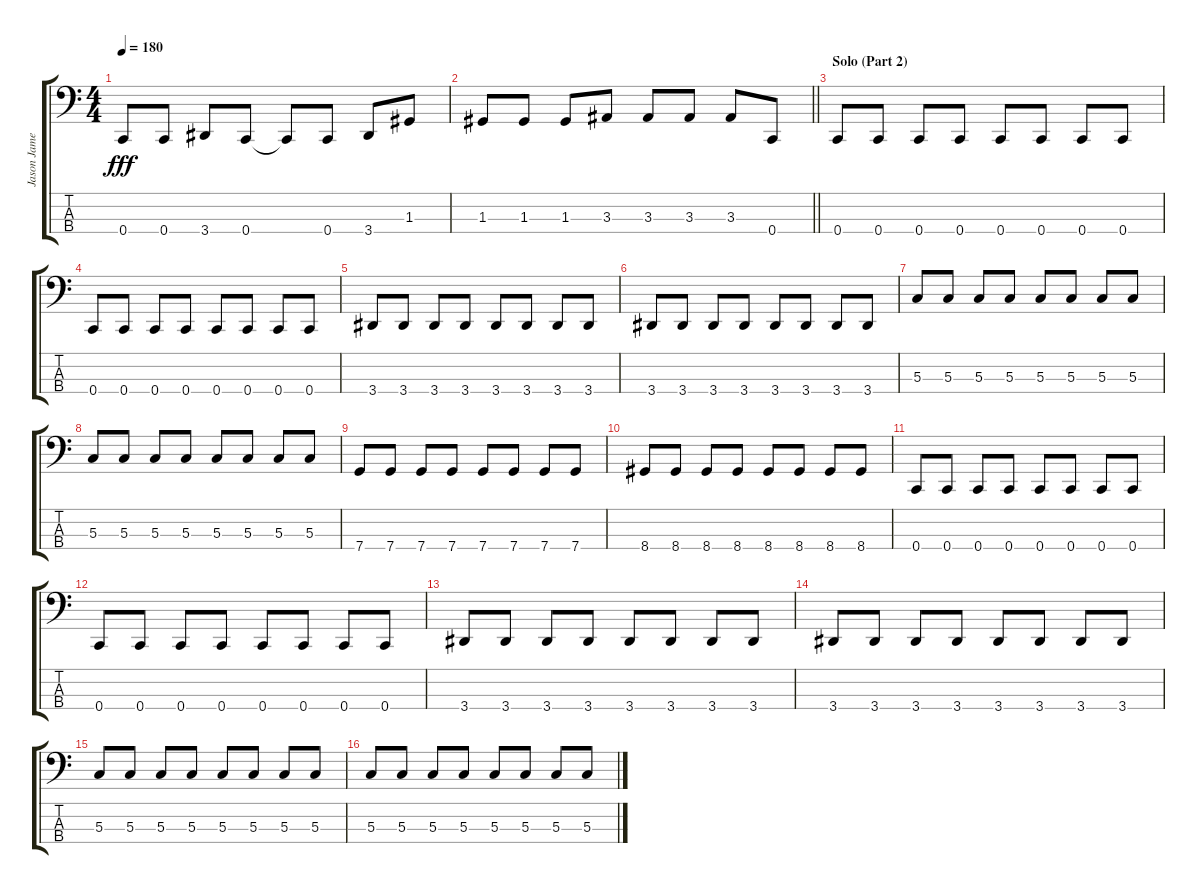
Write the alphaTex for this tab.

\track ("Jason James" "Jason Jame") {instrument electricbasspick}
\staff {score tabs}
\tuning (F2 C2 G1 C1) {hide}
\ts (4 4)
\tempo 180
\clef f4
\ks c
0.4{t}.8{dy fff} 0.4.8 3.4.8 0.4.8 0.4{t}.8 0.4.8 3.4.8 1.3.8 |
\barLineRight lightlight
1.3.8 1.3.8 1.3.8 3.3.8 3.3.8 3.3.8 3.3.8 0.4.8 |
\section ("" "Solo (Part 2)")
0.4.8 0.4.8 0.4.8 0.4.8 0.4.8 0.4.8 0.4.8 0.4.8 |
0.4.8 0.4.8 0.4.8 0.4.8 0.4.8 0.4.8 0.4.8 0.4.8 |
3.4.8 3.4.8 3.4.8 3.4.8 3.4.8 3.4.8 3.4.8 3.4.8 |
3.4.8 3.4.8 3.4.8 3.4.8 3.4.8 3.4.8 3.4.8 3.4.8 |
5.3.8 5.3.8 5.3.8 5.3.8 5.3.8 5.3.8 5.3.8 5.3.8 |
5.3.8 5.3.8 5.3.8 5.3.8 5.3.8 5.3.8 5.3.8 5.3.8 |
7.4.8 7.4.8 7.4.8 7.4.8 7.4.8 7.4.8 7.4.8 7.4.8 |
8.4.8 8.4.8 8.4.8 8.4.8 8.4.8 8.4.8 8.4.8 8.4.8 |
0.4.8 0.4.8 0.4.8 0.4.8 0.4.8 0.4.8 0.4.8 0.4.8 |
0.4.8 0.4.8 0.4.8 0.4.8 0.4.8 0.4.8 0.4.8 0.4.8 |
3.4.8 3.4.8 3.4.8 3.4.8 3.4.8 3.4.8 3.4.8 3.4.8 |
3.4.8 3.4.8 3.4.8 3.4.8 3.4.8 3.4.8 3.4.8 3.4.8 |
5.3.8 5.3.8 5.3.8 5.3.8 5.3.8 5.3.8 5.3.8 5.3.8 |
5.3.8 5.3.8 5.3.8 5.3.8 5.3.8 5.3.8 5.3.8 5.3.8
